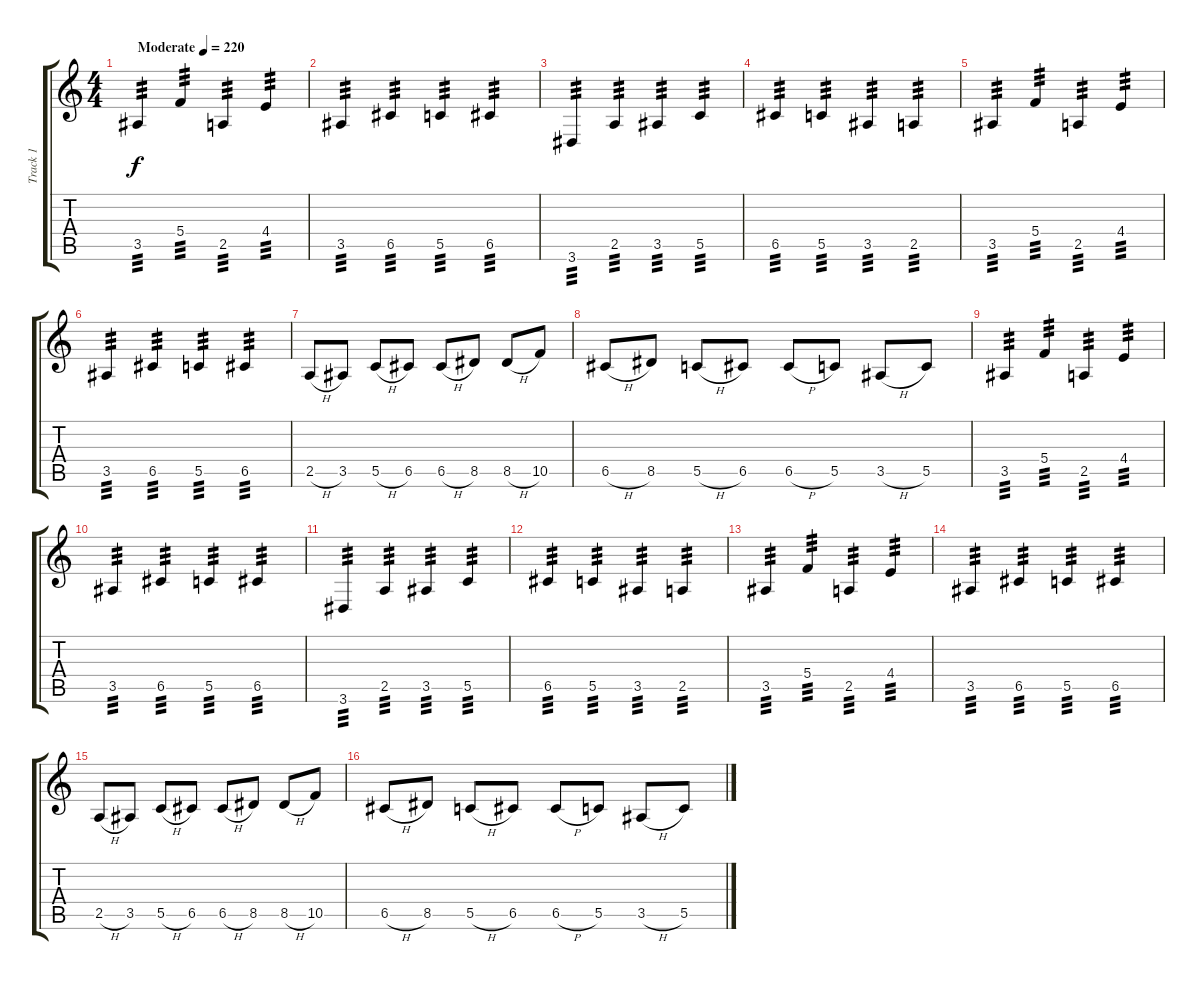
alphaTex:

\track ("Track 1" "Track 1") {instrument acousticguitarsteel}
\staff {score tabs}
\tuning (D4 A3 F3 C3 G2 C2) {hide}
\ts (4 4)
\tempo (220 "Moderate")
\clef g2
\ks c
3.5.4{tp 3 dy f instrument acousticguitarsteel} 5.4.4{tp 3} 2.5.4{tp 3} 4.4.4{tp 3} |
3.5.4{tp 3} 6.5.4{tp 3} 5.5.4{tp 3} 6.5.4{tp 3} |
3.6.4{tp 3} 2.5.4{tp 3} 3.5.4{tp 3} 5.5.4{tp 3} |
6.5.4{tp 3} 5.5.4{tp 3} 3.5.4{tp 3} 2.5.4{tp 3} |
3.5.4{tp 3} 5.4.4{tp 3} 2.5.4{tp 3} 4.4.4{tp 3} |
3.5.4{tp 3} 6.5.4{tp 3} 5.5.4{tp 3} 6.5.4{tp 3} |
2.5{h}.8 3.5.8 5.5{h}.8 6.5.8 6.5{h}.8 8.5.8 8.5{h}.8 10.5.8 |
6.5{h}.8 8.5.8 5.5{h}.8 6.5.8 6.5{h}.8 5.5.8 3.5{h}.8 5.5.8 |
3.5.4{tp 3} 5.4.4{tp 3} 2.5.4{tp 3} 4.4.4{tp 3} |
3.5.4{tp 3} 6.5.4{tp 3} 5.5.4{tp 3} 6.5.4{tp 3} |
3.6.4{tp 3} 2.5.4{tp 3} 3.5.4{tp 3} 5.5.4{tp 3} |
6.5.4{tp 3} 5.5.4{tp 3} 3.5.4{tp 3} 2.5.4{tp 3} |
3.5.4{tp 3} 5.4.4{tp 3} 2.5.4{tp 3} 4.4.4{tp 3} |
3.5.4{tp 3} 6.5.4{tp 3} 5.5.4{tp 3} 6.5.4{tp 3} |
2.5{h}.8 3.5.8 5.5{h}.8 6.5.8 6.5{h}.8 8.5.8 8.5{h}.8 10.5.8 |
6.5{h}.8 8.5.8 5.5{h}.8 6.5.8 6.5{h}.8 5.5.8 3.5{h}.8 5.5.8
